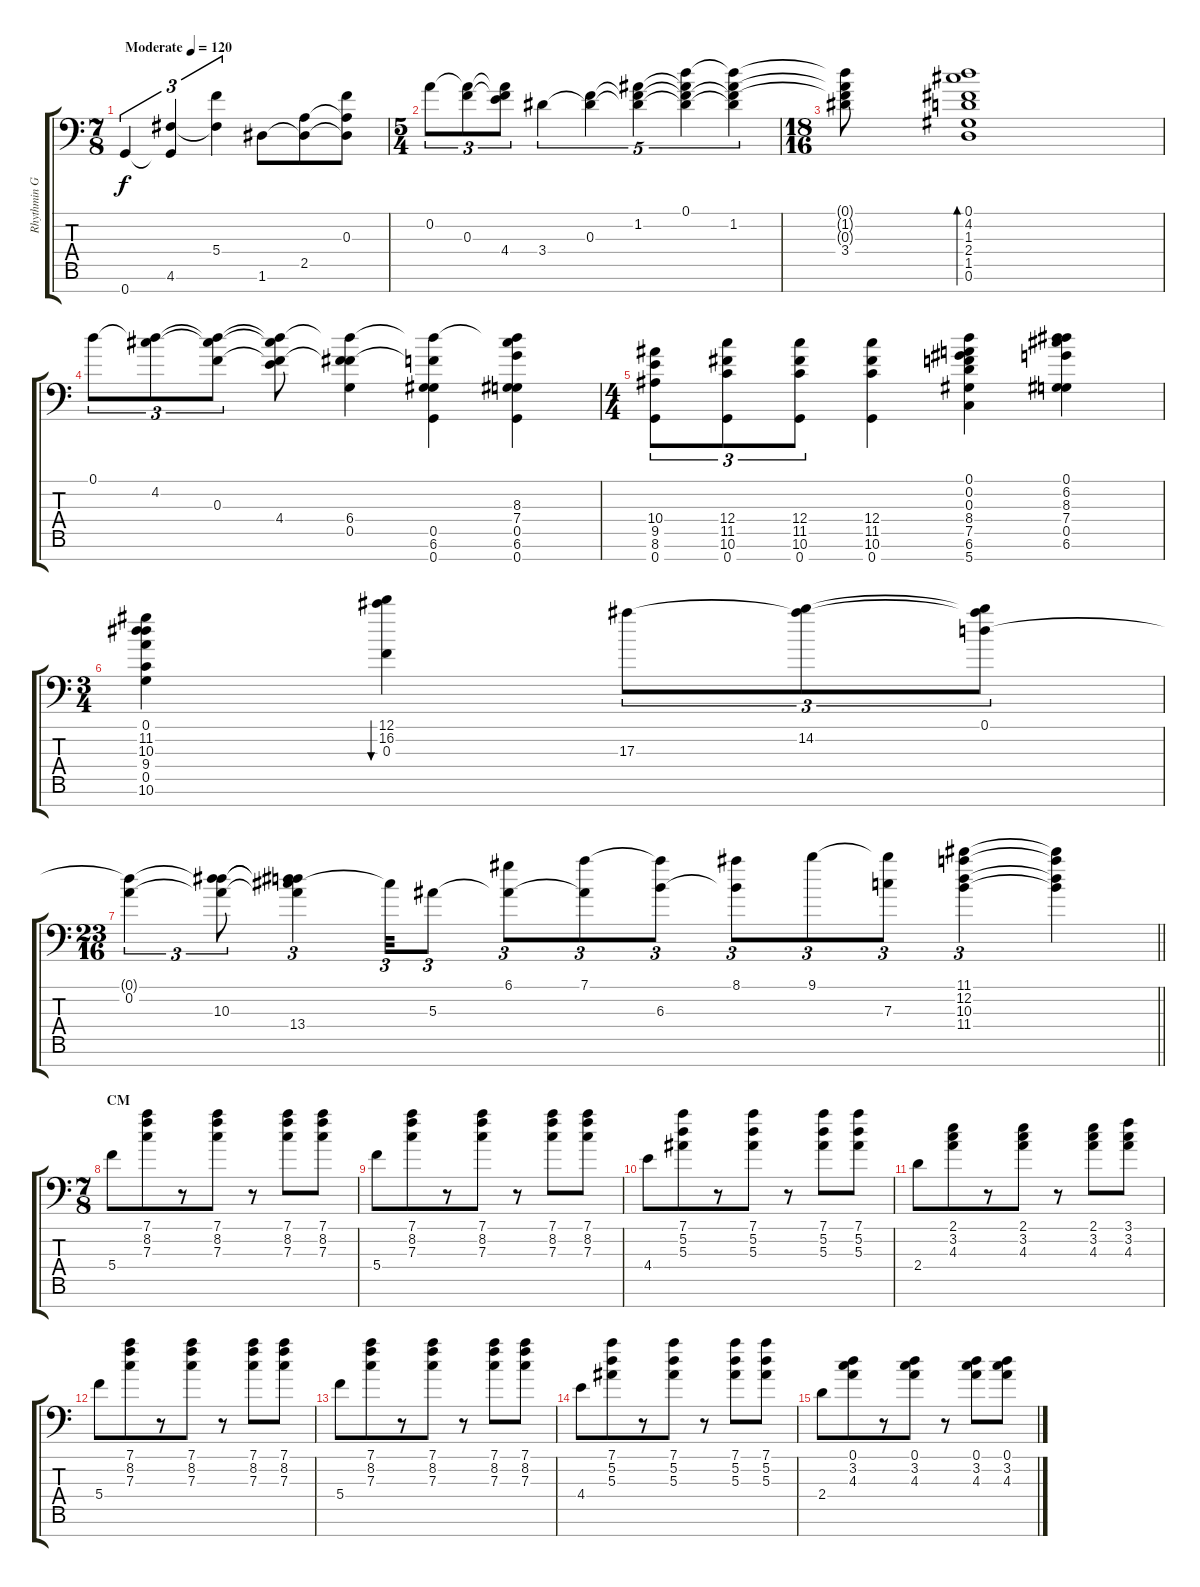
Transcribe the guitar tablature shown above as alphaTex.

\track ("Rhythmin Guitar #1" "Rhythmin G") {instrument overdrivenguitar}
\staff {score tabs}
\tuning (D4 A3 F3 C3 G2 D2 G1) {hide}
\ts (7 8)
\tempo (120 "Moderate")
\clef f4
\ks c
0.7.4{tu (3 2) dy f instrument overdrivenguitar} (4.6 0.7{t}).4{tu (3 2)} (5.4 4.6{t}).4{tu (3 2)} 1.6.8 (2.5 1.6{t}).8 (0.3 2.5{t} 1.6{t}).8 |
\ts (5 4)
0.2.8{tu (3 2)} (0.2{t} 0.3).8{tu (3 2)} (0.2{t} 0.3{t} 4.4).8{tu (3 2)} 3.4.4{tu (5 4)} (0.3 3.4{t}).4{tu (5 4)} (1.2 0.3{t} 3.4{t}).4{tu (5 4)} (0.1 1.2{t} 0.3{t} 3.4{t}).4{tu (5 4)} (0.1{t} 1.2 0.3{t} 3.4{t}).4{tu (5 4)} |
\ts (18 16)
(0.1{t} 1.2{t} 0.3{t} 3.4).8 (0.1 4.2 1.3 2.4 1.5 0.6).1{bd 240} |
0.1.8{tu (3 2)} (0.1{t} 4.2).8{tu (3 2)} (0.1{t} 4.2{t} 0.3).8{tu (3 2)} (0.1{t} 4.2{t} 0.3{t} 4.4).8 (0.1{t} 0.3{t} 6.4 0.5).4 (0.1{t} 0.3{t} 0.5 6.6 0.7).4 (0.1{t} 8.3 7.4 0.5 6.6 0.7).4 |
\ts (4 4)
(10.4 9.5 8.6 0.7).8{tu (3 2)} (12.4 11.5 10.6 0.7).8{tu (3 2)} (12.4 11.5 10.6 0.7).8{tu (3 2)} (12.4 11.5 10.6 0.7).4 (0.1 0.2 0.3 8.4 7.5 6.6 5.7).4 (0.1 6.2 8.3 7.4 0.5 6.6).4 |
\ts (3 4)
(0.1 11.2 10.3 9.4 0.5 10.6).4 (12.1 16.2 0.3).4{bu 480} 17.3.8{tu (3 2)} (14.2 17.3{t}).8{tu (3 2)} (0.1 14.2{t} 17.3{t}).8{tu (3 2)} |
\ts (23 16)
\barLineRight lightlight
(0.1{t} 0.2).4{tu (3 2)} (0.1{t} 0.2{t} 10.3).8{tu (3 2)} (0.1{t} 0.2{t} 10.3{t} 13.4).4{tu (3 2)} 13.4{t}.32{tu (3 2)} 5.3.8{tu (3 2)} (6.1 5.3{t}).8{tu (3 2)} (7.1 5.3{t}).8{tu (3 2)} (7.1{t} 6.3).8{tu (3 2)} (8.1 6.3{t}).8{tu (3 2)} 9.1.8{tu (3 2)} (9.1{t} 7.3).8{tu (3 2)} (11.1 12.2 10.3 11.4).4{tu (3 2)} (11.1{t} 12.2{t} 10.3{t} 11.4{t}).4 |
\ts (7 8)
\section ("" "CM")
5.4.8 (7.1 8.2 7.3).8 r.8 (7.1 8.2 7.3).8 r.8 (7.1 8.2 7.3).8 (7.1 8.2 7.3).8 |
5.4.8 (7.1 8.2 7.3).8 r.8 (7.1 8.2 7.3).8 r.8 (7.1 8.2 7.3).8 (7.1 8.2 7.3).8 |
4.4.8 (7.1 5.2 5.3).8 r.8 (7.1 5.2 5.3).8 r.8 (7.1 5.2 5.3).8 (7.1 5.2 5.3).8 |
2.4.8 (2.1 3.2 4.3).8 r.8 (2.1 3.2 4.3).8 r.8 (2.1 3.2 4.3).8 (3.1 3.2 4.3).8 |
5.4.8 (7.1 8.2 7.3).8 r.8 (7.1 8.2 7.3).8 r.8 (7.1 8.2 7.3).8 (7.1 8.2 7.3).8 |
5.4.8 (7.1 8.2 7.3).8 r.8 (7.1 8.2 7.3).8 r.8 (7.1 8.2 7.3).8 (7.1 8.2 7.3).8 |
4.4.8 (7.1 5.2 5.3).8 r.8 (7.1 5.2 5.3).8 r.8 (7.1 5.2 5.3).8 (7.1 5.2 5.3).8 |
2.4.8 (0.1 3.2 4.3).8 r.8 (0.1 3.2 4.3).8 r.8 (0.1 3.2 4.3).8 (0.1 3.2 4.3).8
